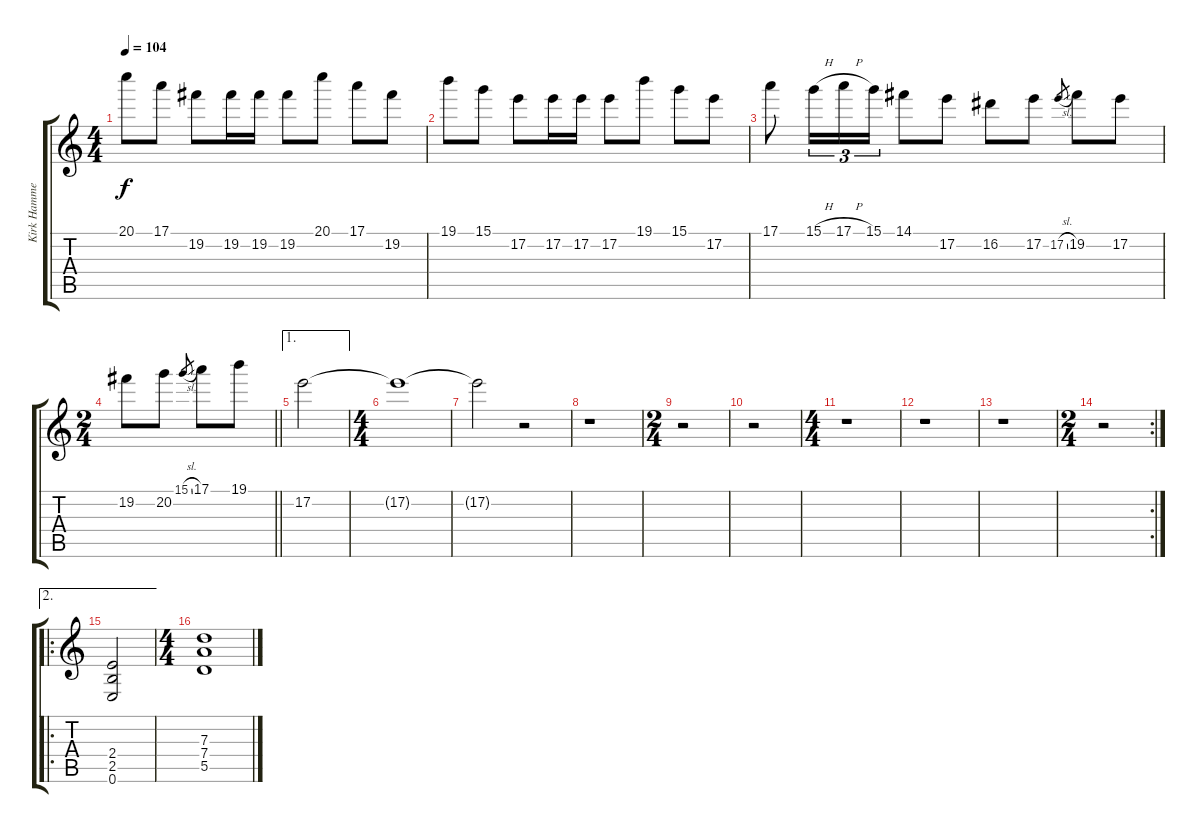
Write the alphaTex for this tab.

\track ("Kirk Hammett" "Kirk Hamme") {instrument distortionguitar}
\staff {score tabs}
\tuning (E4 B3 G3 D3 A2 E2) {hide}
\ts (4 4)
\tempo 104
\clef g2
\ks c
20.1.8{dy f} 17.1.8 19.2.8 19.2.16 19.2.16 19.2.8 20.1.8 17.1.8 19.2.8 |
19.1.8 15.1.8 17.2.8 17.2.16 17.2.16 17.2.8 19.1.8 15.1.8 17.2.8 |
17.1.8 15.1{h}.16{tu (3 2)} 17.1{h}.16{tu (3 2)} 15.1.16{tu (3 2)} 14.1.8 17.2.8 16.2.8 17.2.8 17.2{sl}.8{gr} 19.2.8 17.2.8 |
\ts (2 4)
\barLineRight lightlight
19.2.8 20.2.8 15.1{sl}.8{gr} 17.1.8 19.1.8 |
\ae 1
17.2.2 |
\ts (4 4)
17.2{t}.1 |
17.2{t}.2 r.2 |
r.1 |
\ts (2 4)
r.2 |
r.2 |
\ts (4 4)
r.1 |
r.1 |
r.1 |
\rc 2
\ts (2 4)
r.2 |
\ae 2
\ro
(2.4 2.5 0.6).2{volume 10 balance 11 instrument distortionguitar} |
\ts (4 4)
(7.3 7.4 5.5).1
